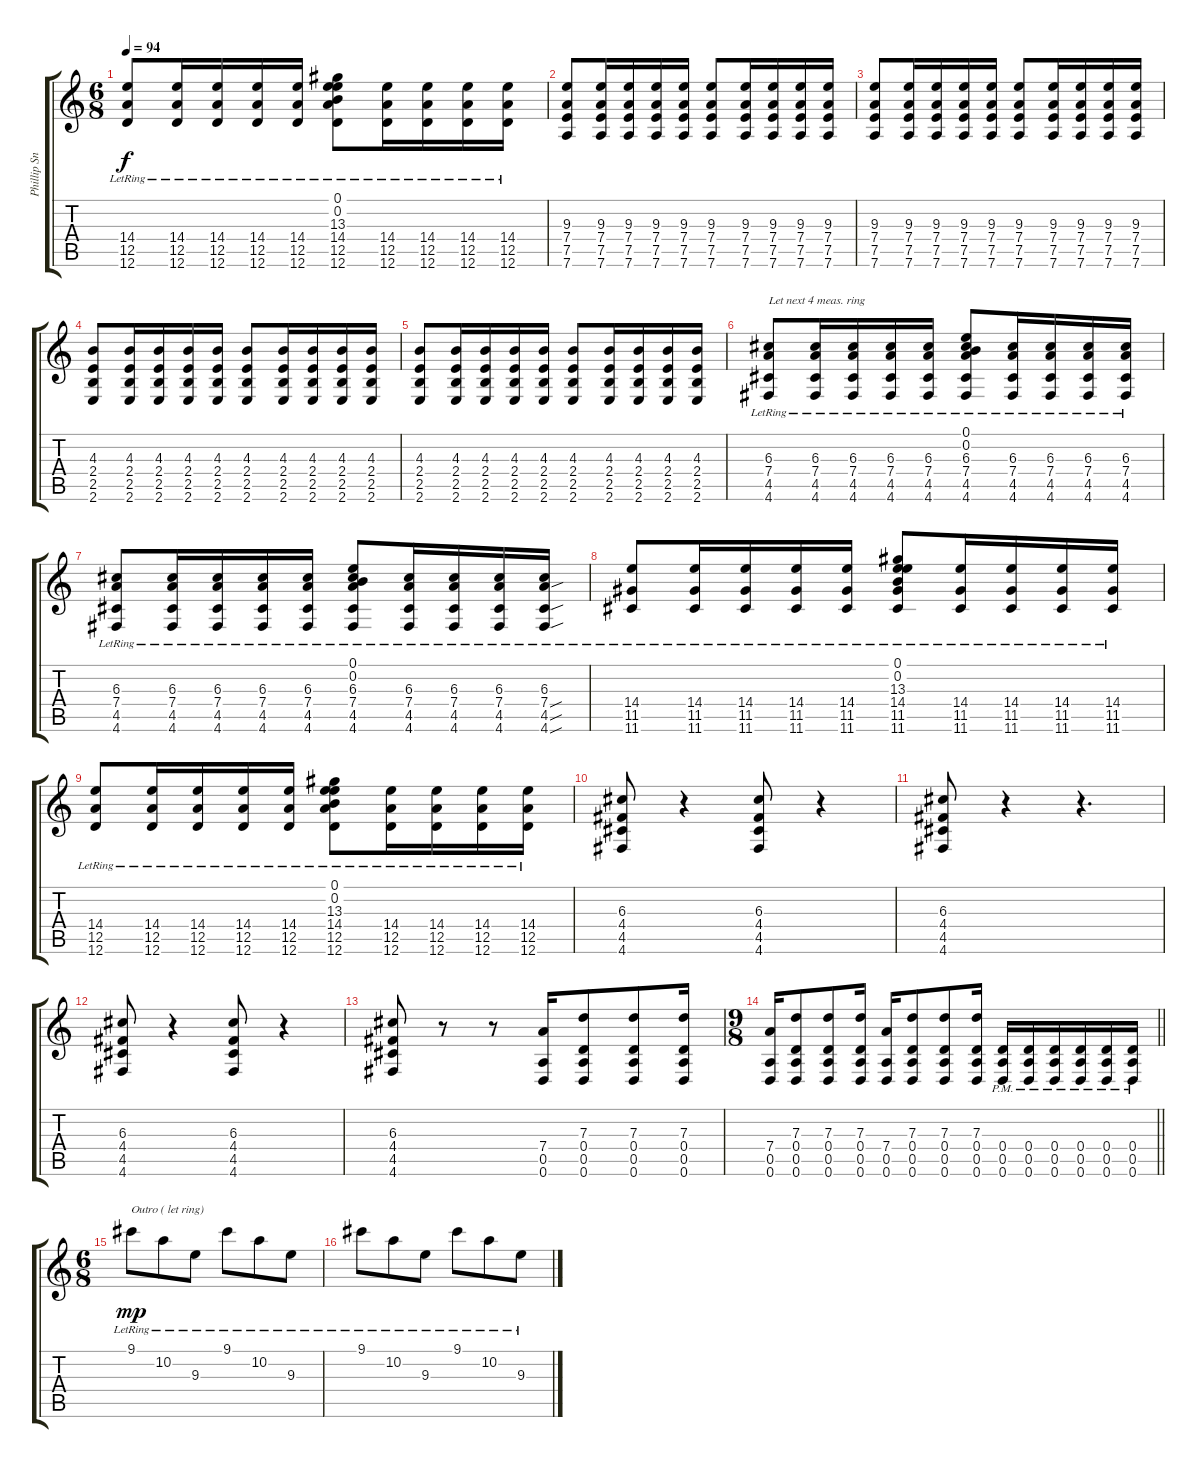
\track ("Phillip Sneed | Rhythm" "Phillip Sn") {instrument electricguitarclean}
\staff {score tabs}
\tuning (E4 B3 G3 D3 A2 D2) {hide}
\ts (6 8)
\tempo 94
\clef g2
\ks c
(14.4{lr} 12.5{lr} 12.6{lr}).8{dy f} (14.4{lr} 12.5{lr} 12.6{lr}).16 (14.4{lr} 12.5{lr} 12.6{lr}).16 (14.4{lr} 12.5{lr} 12.6{lr}).16 (14.4{lr} 12.5{lr} 12.6{lr}).16 (0.1{lr} 0.2{lr} 13.3{lr} 14.4{lr} 12.5{lr} 12.6{lr}).8 (14.4{lr} 12.5{lr} 12.6{lr}).16 (14.4{lr} 12.5{lr} 12.6{lr}).16 (14.4{lr} 12.5{lr} 12.6{lr}).16 (14.4{lr} 12.5{lr} 12.6{lr}).16 |
(9.3 7.4 7.5 7.6).8 (9.3 7.4 7.5 7.6).16 (9.3 7.4 7.5 7.6).16 (9.3 7.4 7.5 7.6).16 (9.3 7.4 7.5 7.6).16 (9.3 7.4 7.5 7.6).8 (9.3 7.4 7.5 7.6).16 (9.3 7.4 7.5 7.6).16 (9.3 7.4 7.5 7.6).16 (9.3 7.4 7.5 7.6).16 |
(9.3 7.4 7.5 7.6).8 (9.3 7.4 7.5 7.6).16 (9.3 7.4 7.5 7.6).16 (9.3 7.4 7.5 7.6).16 (9.3 7.4 7.5 7.6).16 (9.3 7.4 7.5 7.6).8 (9.3 7.4 7.5 7.6).16 (9.3 7.4 7.5 7.6).16 (9.3 7.4 7.5 7.6).16 (9.3 7.4 7.5 7.6).16 |
(4.3 2.4 2.5 2.6).8 (4.3 2.4 2.5 2.6).16 (4.3 2.4 2.5 2.6).16 (4.3 2.4 2.5 2.6).16 (4.3 2.4 2.5 2.6).16 (4.3 2.4 2.5 2.6).8 (4.3 2.4 2.5 2.6).16 (4.3 2.4 2.5 2.6).16 (4.3 2.4 2.5 2.6).16 (4.3 2.4 2.5 2.6).16 |
(4.3 2.4 2.5 2.6).8 (4.3 2.4 2.5 2.6).16 (4.3 2.4 2.5 2.6).16 (4.3 2.4 2.5 2.6).16 (4.3 2.4 2.5 2.6).16 (4.3 2.4 2.5 2.6).8 (4.3 2.4 2.5 2.6).16 (4.3 2.4 2.5 2.6).16 (4.3 2.4 2.5 2.6).16 (4.3 2.4 2.5 2.6).16 |
(6.3{lr} 7.4{lr} 4.5{lr} 4.6{lr}).8{txt "Let next 4 meas. ring"} (6.3{lr} 7.4{lr} 4.5{lr} 4.6{lr}).16 (6.3{lr} 7.4{lr} 4.5{lr} 4.6{lr}).16 (6.3{lr} 7.4{lr} 4.5{lr} 4.6{lr}).16 (6.3{lr} 7.4{lr} 4.5{lr} 4.6{lr}).16 (0.1{lr} 0.2{lr} 6.3{lr} 7.4{lr} 4.5{lr} 4.6{lr}).8 (6.3{lr} 7.4{lr} 4.5{lr} 4.6{lr}).16 (6.3{lr} 7.4{lr} 4.5{lr} 4.6{lr}).16 (6.3{lr} 7.4{lr} 4.5{lr} 4.6{lr}).16 (6.3{lr} 7.4{lr} 4.5{lr} 4.6{lr}).16 |
(6.3{lr} 7.4{lr} 4.5{lr} 4.6{lr}).8 (6.3{lr} 7.4{lr} 4.5{lr} 4.6{lr}).16 (6.3{lr} 7.4{lr} 4.5{lr} 4.6{lr}).16 (6.3{lr} 7.4{lr} 4.5{lr} 4.6{lr}).16 (6.3{lr} 7.4{lr} 4.5{lr} 4.6{lr}).16 (0.1{lr} 0.2{lr} 6.3{lr} 7.4{lr} 4.5{lr} 4.6{lr}).8 (6.3{lr} 7.4{lr} 4.5{lr} 4.6{lr}).16 (6.3{lr} 7.4{lr} 4.5{lr} 4.6{lr}).16 (6.3{lr} 7.4{lr} 4.5{lr} 4.6{lr}).16 (6.3{lr} 7.4{sou} 4.5{sou} 4.6{sou}).16 |
(14.4{lr} 11.5{lr} 11.6{lr}).8 (14.4{lr} 11.5{lr} 11.6{lr}).16 (14.4{lr} 11.5{lr} 11.6{lr}).16 (14.4{lr} 11.5{lr} 11.6{lr}).16 (14.4{lr} 11.5{lr} 11.6{lr}).16 (0.1{lr} 0.2{lr} 13.3{lr} 14.4{lr} 11.5{lr} 11.6{lr}).8 (14.4{lr} 11.5{lr} 11.6{lr}).16 (14.4{lr} 11.5{lr} 11.6{lr}).16 (14.4{lr} 11.5{lr} 11.6{lr}).16 (14.4{lr} 11.5{lr} 11.6{lr}).16 |
(14.4{lr} 12.5{lr} 12.6{lr}).8 (14.4{lr} 12.5{lr} 12.6{lr}).16 (14.4{lr} 12.5{lr} 12.6{lr}).16 (14.4{lr} 12.5{lr} 12.6{lr}).16 (14.4{lr} 12.5{lr} 12.6{lr}).16 (0.1{lr} 0.2{lr} 13.3{lr} 14.4{lr} 12.5{lr} 12.6{lr}).8 (14.4{lr} 12.5{lr} 12.6{lr}).16 (14.4{lr} 12.5{lr} 12.6{lr}).16 (14.4{lr} 12.5{lr} 12.6{lr}).16 (14.4{lr} 12.5{lr} 12.6{lr}).16 |
(6.3 4.4 4.5 4.6).8 r.4 (6.3 4.4 4.5 4.6).8 r.4 |
(6.3 4.4 4.5 4.6).8 r.4 r.4{d} |
(6.3 4.4 4.5 4.6).8 r.4 (6.3 4.4 4.5 4.6).8 r.4 |
(6.3 4.4 4.5 4.6).8 r.8 r.8 (7.4 0.5 0.6).16 (7.3 0.4 0.5 0.6).8 (7.3 0.4 0.5 0.6).8 (7.3 0.4 0.5 0.6).16 |
\ts (9 8)
\barLineRight lightlight
(7.4 0.5 0.6).16 (7.3 0.4 0.5 0.6).8 (7.3 0.4 0.5 0.6).8 (7.3 0.4 0.5 0.6).16 (7.4 0.5 0.6).16 (7.3 0.4 0.5 0.6).8 (7.3 0.4 0.5 0.6).8 (7.3 0.4 0.5 0.6).16 (0.4{pm} 0.5{pm} 0.6{pm}).16 (0.4{pm} 0.5{pm} 0.6{pm}).16 (0.4{pm} 0.5{pm} 0.6{pm}).16 (0.4{pm} 0.5{pm} 0.6{pm}).16 (0.4{pm} 0.5{pm} 0.6{pm}).16 (0.4{pm} 0.5{pm} 0.6{pm}).16 |
\ts (6 8)
9.1{lr}.8{txt "Outro ( let ring)" dy mp instrument electricguitarclean} 10.2{lr}.8 9.3{lr}.8 9.1{lr}.8 10.2{lr}.8 9.3{lr}.8 |
9.1{lr}.8 10.2{lr}.8 9.3{lr}.8 9.1{lr}.8 10.2{lr}.8 9.3{lr}.8
